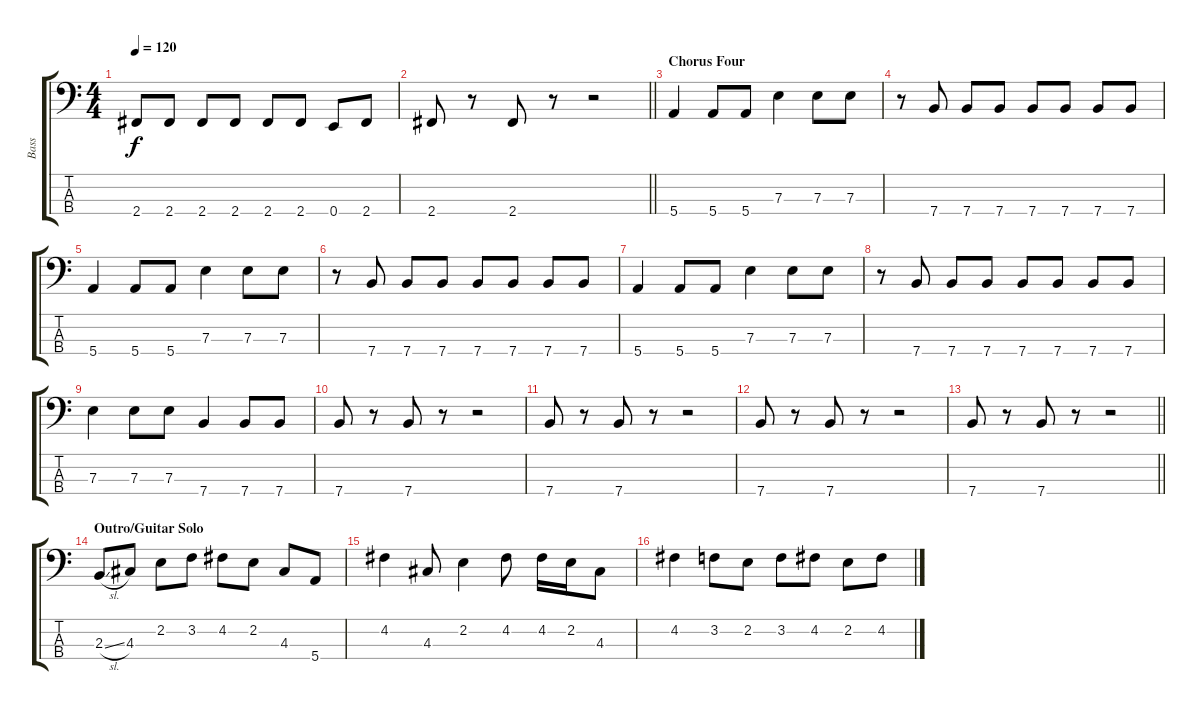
\track ("Bass" "Bass") {instrument electricbassfinger}
\staff {score tabs}
\tuning (G2 D2 A1 E1) {hide}
\ts (4 4)
\tempo 120
\clef f4
\ks c
2.4.8{dy f} 2.4.8 2.4.8 2.4.8 2.4.8 2.4.8 0.4.8 2.4.8 |
\barLineRight lightlight
2.4.8 r.8 2.4.8 r.8 r.2 |
\section ("" "Chorus Four")
5.4.4 5.4.8 5.4.8 7.3.4 7.3.8 7.3.8 |
r.8 7.4.8 7.4.8 7.4.8 7.4.8 7.4.8 7.4.8 7.4.8 |
5.4.4 5.4.8 5.4.8 7.3.4 7.3.8 7.3.8 |
r.8 7.4.8 7.4.8 7.4.8 7.4.8 7.4.8 7.4.8 7.4.8 |
5.4.4 5.4.8 5.4.8 7.3.4 7.3.8 7.3.8 |
r.8 7.4.8 7.4.8 7.4.8 7.4.8 7.4.8 7.4.8 7.4.8 |
7.3.4 7.3.8 7.3.8 7.4.4 7.4.8 7.4.8 |
7.4.8 r.8 7.4.8 r.8 r.2 |
7.4.8 r.8 7.4.8 r.8 r.2 |
7.4.8 r.8 7.4.8 r.8 r.2 |
\barLineRight lightlight
7.4.8 r.8 7.4.8 r.8 r.2 |
\section ("" "Outro/Guitar Solo")
2.3{sl}.8 4.3.8 2.2.8 3.2.8 4.2.8 2.2.8 4.3.8 5.4.8 |
4.2.4 4.3.8 2.2.4 4.2.8 4.2.16 2.2.16 4.3.8 |
4.2.4 3.2.8 2.2.8 3.2.8 4.2.8 2.2.8 4.2.8
